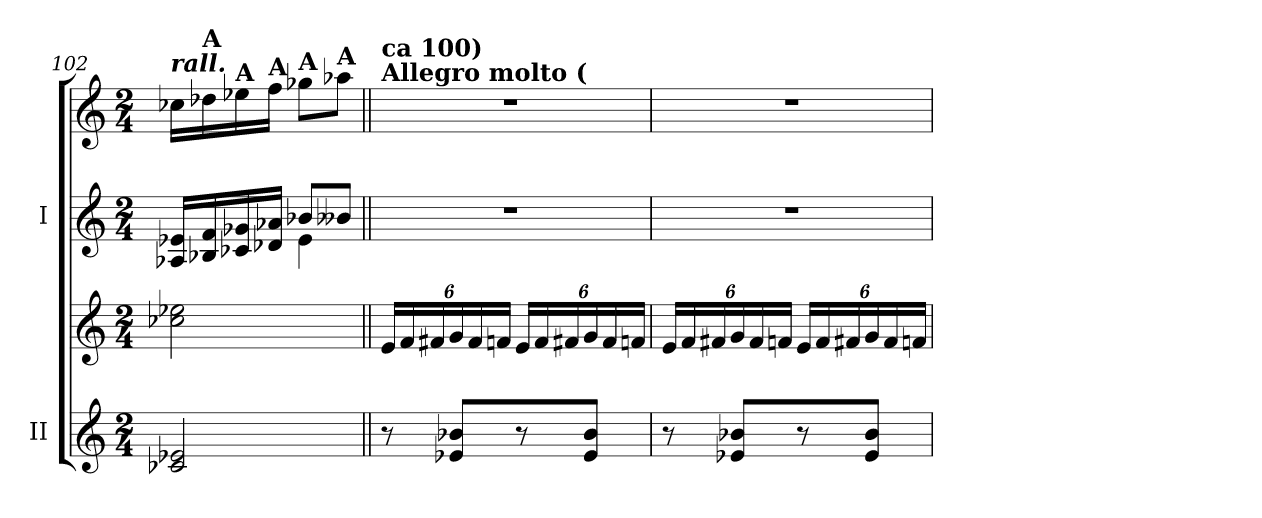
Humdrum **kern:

**kern	**kern	**kern	**kern
*part2	*part2	*part1	*part1
*staff4	*staff3	*staff2	*staff1
*I"II	*	*I"I	*
*I'II	*	*I'I	*
*clefG2	*clefG2	*clefG2	*clefG2
*k[]	*k[]	*k[]	*k[]
*M2/4	*M2/4	*M2/4	*M2/4
=102	=102	=102	=102
*	*	*^	*
!	!	!	!	!LO:TX:a:Bi:t=rall.
2c-X/ 2e-X/	2cc-X\ 2ee-X\	16A-X/ 16e-X/LL	4ryy	16cc-X\LL
!	!	!	!	!LO:TX:a:B:t=A
.	.	16B-X/ 16f/	.	16dd-X\
!	!	!	!	!LO:TX:a:B:t=A
.	.	16c-X/ 16g-X/	.	16ee-X\
!	!	!	!	!LO:TX:a:B:t=A
.	.	16d-X/ 16a-X/JJ	.	16ff\JJ
!	!	!	!	!LO:TX:a:B:t=A
.	.	8b-X/L	4e-\	8gg-X\L
!	!	!	!	!LO:TX:a:B:t=A
.	.	8b--X/J	.	8aa-X\J
*	*	*v	*v	*
=103||	=103||	=103||	=103||
*	*Xbrackettup	*	*
!	!	!	!LO:TX:a:B:t=Allegro molto (
!	!	!	!LO:TX:a:B:t=ca 100)
8r	24e/LL	2r	2r
.	24f/	.	.
.	24f#X/	.	.
8e-X/ 8b-X/L	24g/	.	.
.	24f#/	.	.
.	24fn/JJ	.	.
8r	24e/LL	.	.
.	24f/	.	.
.	24f#X/	.	.
8e-/ 8b-/J	24g/	.	.
.	24f#/	.	.
.	24fn/JJ	.	.
=104	=104	=104	=104
8r	24e/LL	2r	2r
.	24f/	.	.
.	24f#X/	.	.
8e-X/ 8b-X/L	24g/	.	.
.	24f#/	.	.
.	24fn/JJ	.	.
8r	24e/LL	.	.
.	24f/	.	.
.	24f#X/	.	.
8e-/ 8b-/J	24g/	.	.
.	24f#/	.	.
.	24fn/JJ	.	.
=	=	=	=
*-	*-	*-	*-
